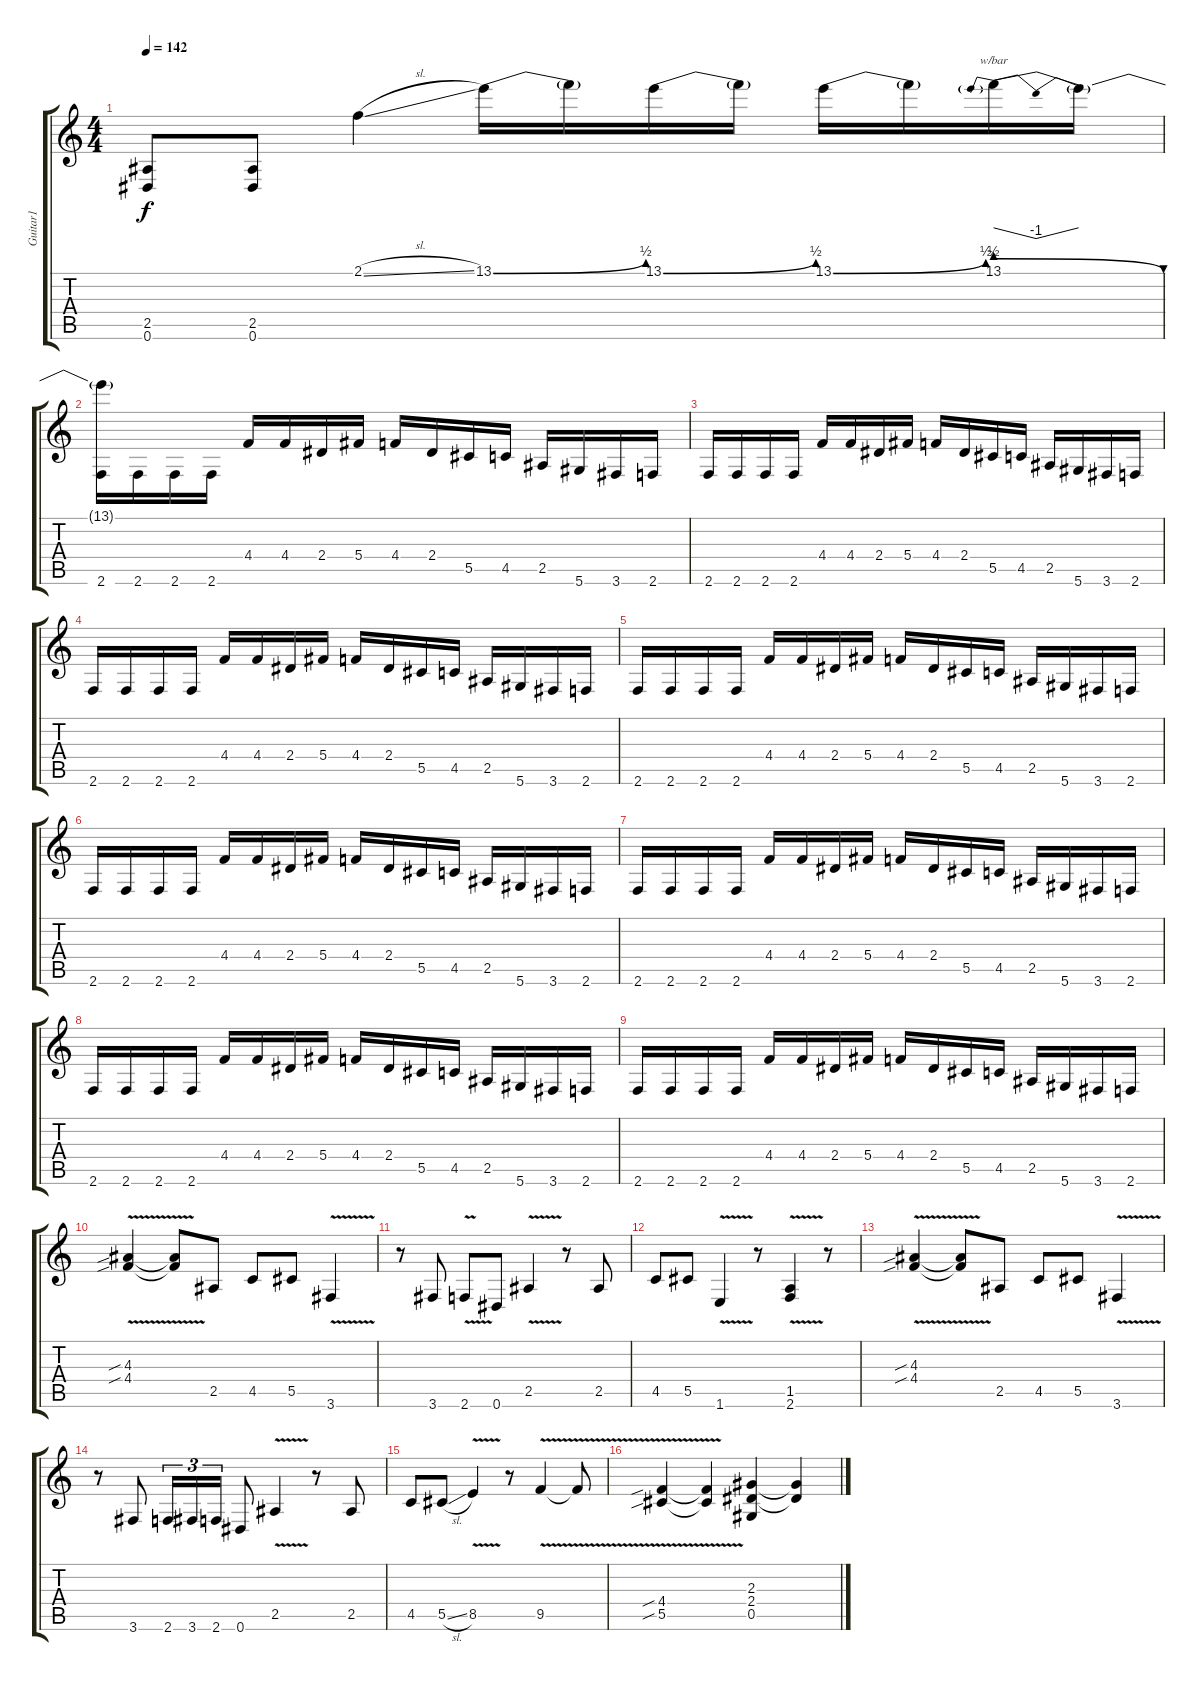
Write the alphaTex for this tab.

\track ("Guitar1" "Guitar1") {instrument distortionguitar}
\staff {score tabs}
\tuning (Eb4 Bb3 Gb3 Db3 Ab2 Eb2) {hide}
\ts (4 4)
\tempo 142
\clef g2
\ks c
(2.5 0.6).8{dy f} (2.5 0.6).8 2.1{sl}.4 13.1{be (bend 0 0 60 2)}.16 13.1{t}.16 13.1{be (bend 0 0 60 2)}.16 13.1{t}.16 13.1{be (bend 0 0 60 2)}.16 13.1{t}.16 13.1{be (prebendrelease 0 2 60 0)}.16{tbe (dip default 0 0 30 -4 60 0)} 13.1{t}.16 |
(13.1{t} 2.6).16 2.6.16 2.6.16 2.6.16 4.4.16 4.4.16 2.4.16 5.4.16 4.4.16 2.4.16 5.5.16 4.5.16 2.5.16 5.6.16 3.6.16 2.6.16 |
2.6.16 2.6.16 2.6.16 2.6.16 4.4.16 4.4.16 2.4.16 5.4.16 4.4.16 2.4.16 5.5.16 4.5.16 2.5.16 5.6.16 3.6.16 2.6.16 |
2.6.16 2.6.16 2.6.16 2.6.16 4.4.16 4.4.16 2.4.16 5.4.16 4.4.16 2.4.16 5.5.16 4.5.16 2.5.16 5.6.16 3.6.16 2.6.16 |
2.6.16 2.6.16 2.6.16 2.6.16 4.4.16 4.4.16 2.4.16 5.4.16 4.4.16 2.4.16 5.5.16 4.5.16 2.5.16 5.6.16 3.6.16 2.6.16 |
2.6.16 2.6.16 2.6.16 2.6.16 4.4.16 4.4.16 2.4.16 5.4.16 4.4.16 2.4.16 5.5.16 4.5.16 2.5.16 5.6.16 3.6.16 2.6.16 |
2.6.16 2.6.16 2.6.16 2.6.16 4.4.16 4.4.16 2.4.16 5.4.16 4.4.16 2.4.16 5.5.16 4.5.16 2.5.16 5.6.16 3.6.16 2.6.16 |
2.6.16 2.6.16 2.6.16 2.6.16 4.4.16 4.4.16 2.4.16 5.4.16 4.4.16 2.4.16 5.5.16 4.5.16 2.5.16 5.6.16 3.6.16 2.6.16 |
2.6.16 2.6.16 2.6.16 2.6.16 4.4.16 4.4.16 2.4.16 5.4.16 4.4.16 2.4.16 5.5.16 4.5.16 2.5.16 5.6.16 3.6.16 2.6.16 |
(4.3{v sib} 4.4{v sib}).4 (4.3{t} 4.4{t}).8 2.5.8 4.5.8 5.5.8 3.6{v}.4 |
r.8 3.6.8 2.6{v}.8 0.6.8 2.5{v}.4 r.8 2.5.8 |
4.5.8 5.5.8 1.6{v}.4 r.8 (1.5{v} 2.6).4 r.8 |
(4.3{v sib} 4.4{v sib}).4 (4.3{t} 4.4{t}).8 2.5.8 4.5.8 5.5.8 3.6{v}.4 |
r.8 3.6.8 2.6.16{tu (3 2)} 3.6.16{tu (3 2)} 2.6.16{tu (3 2)} 0.6.8 2.5{v}.4 r.8 2.5.8 |
4.5.8 5.5{sl}.8 8.5{v}.4 r.8 9.5{v}.4 9.5{t}.8 |
(4.4{v sib} 5.5{sib}).4 (4.4{t} 5.5{t}).4 (2.3 2.4 0.5).4 (2.3{t} 2.4{t}).4
